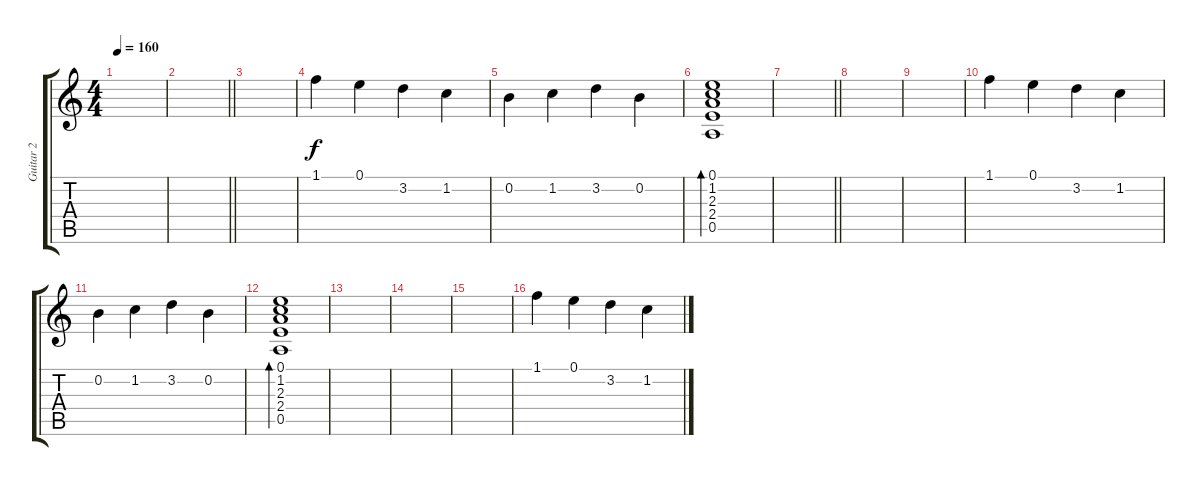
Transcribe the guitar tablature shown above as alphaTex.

\track ("Guitar 2" "Guitar 2") {instrument acousticguitarsteel}
\staff {score tabs}
\tuning (E4 B3 G3 D3 A2 E2) {hide}
\ts (4 4)
\tempo 160
\clef g2
\ks c
|
\barLineRight lightlight
|
|
1.1.4 0.1.4 3.2.4 1.2.4 |
0.2.4 1.2.4 3.2.4 0.2.4 |
(0.1 1.2 2.3 2.4 0.5).1{bd 60} |
\barLineRight lightlight
|
|
|
1.1.4 0.1.4 3.2.4 1.2.4 |
0.2.4 1.2.4 3.2.4 0.2.4 |
(0.1 1.2 2.3 2.4 0.5).1{bd 60} |
|
|
|
1.1.4 0.1.4 3.2.4 1.2.4
